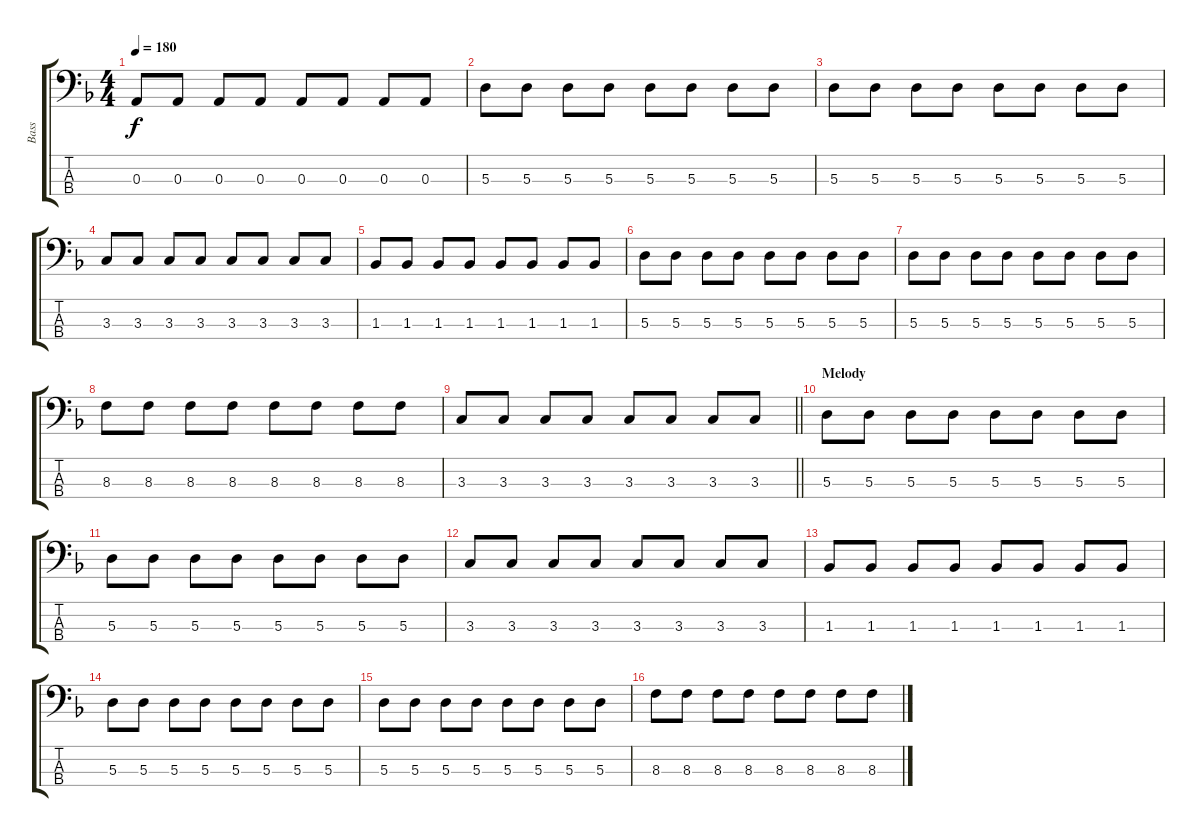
\track ("Bass" "Bass") {instrument electricbassfinger}
\staff {score tabs}
\tuning (G2 D2 A1 E1) {hide}
\ts (4 4)
\tempo 180
\clef f4
\ks dminor
0.3.8{dy f} 0.3.8 0.3.8 0.3.8 0.3.8 0.3.8 0.3.8 0.3.8 |
5.3.8 5.3.8 5.3.8 5.3.8 5.3.8 5.3.8 5.3.8 5.3.8 |
5.3.8 5.3.8 5.3.8 5.3.8 5.3.8 5.3.8 5.3.8 5.3.8 |
3.3.8 3.3.8 3.3.8 3.3.8 3.3.8 3.3.8 3.3.8 3.3.8 |
1.3.8 1.3.8 1.3.8 1.3.8 1.3.8 1.3.8 1.3.8 1.3.8 |
5.3.8 5.3.8 5.3.8 5.3.8 5.3.8 5.3.8 5.3.8 5.3.8 |
5.3.8 5.3.8 5.3.8 5.3.8 5.3.8 5.3.8 5.3.8 5.3.8 |
8.3.8 8.3.8 8.3.8 8.3.8 8.3.8 8.3.8 8.3.8 8.3.8 |
\barLineRight lightlight
3.3.8 3.3.8 3.3.8 3.3.8 3.3.8 3.3.8 3.3.8 3.3.8 |
\section ("" "Melody")
5.3.8 5.3.8 5.3.8 5.3.8 5.3.8 5.3.8 5.3.8 5.3.8 |
5.3.8 5.3.8 5.3.8 5.3.8 5.3.8 5.3.8 5.3.8 5.3.8 |
3.3.8 3.3.8 3.3.8 3.3.8 3.3.8 3.3.8 3.3.8 3.3.8 |
1.3.8 1.3.8 1.3.8 1.3.8 1.3.8 1.3.8 1.3.8 1.3.8 |
5.3.8 5.3.8 5.3.8 5.3.8 5.3.8 5.3.8 5.3.8 5.3.8 |
5.3.8 5.3.8 5.3.8 5.3.8 5.3.8 5.3.8 5.3.8 5.3.8 |
8.3.8 8.3.8 8.3.8 8.3.8 8.3.8 8.3.8 8.3.8 8.3.8
